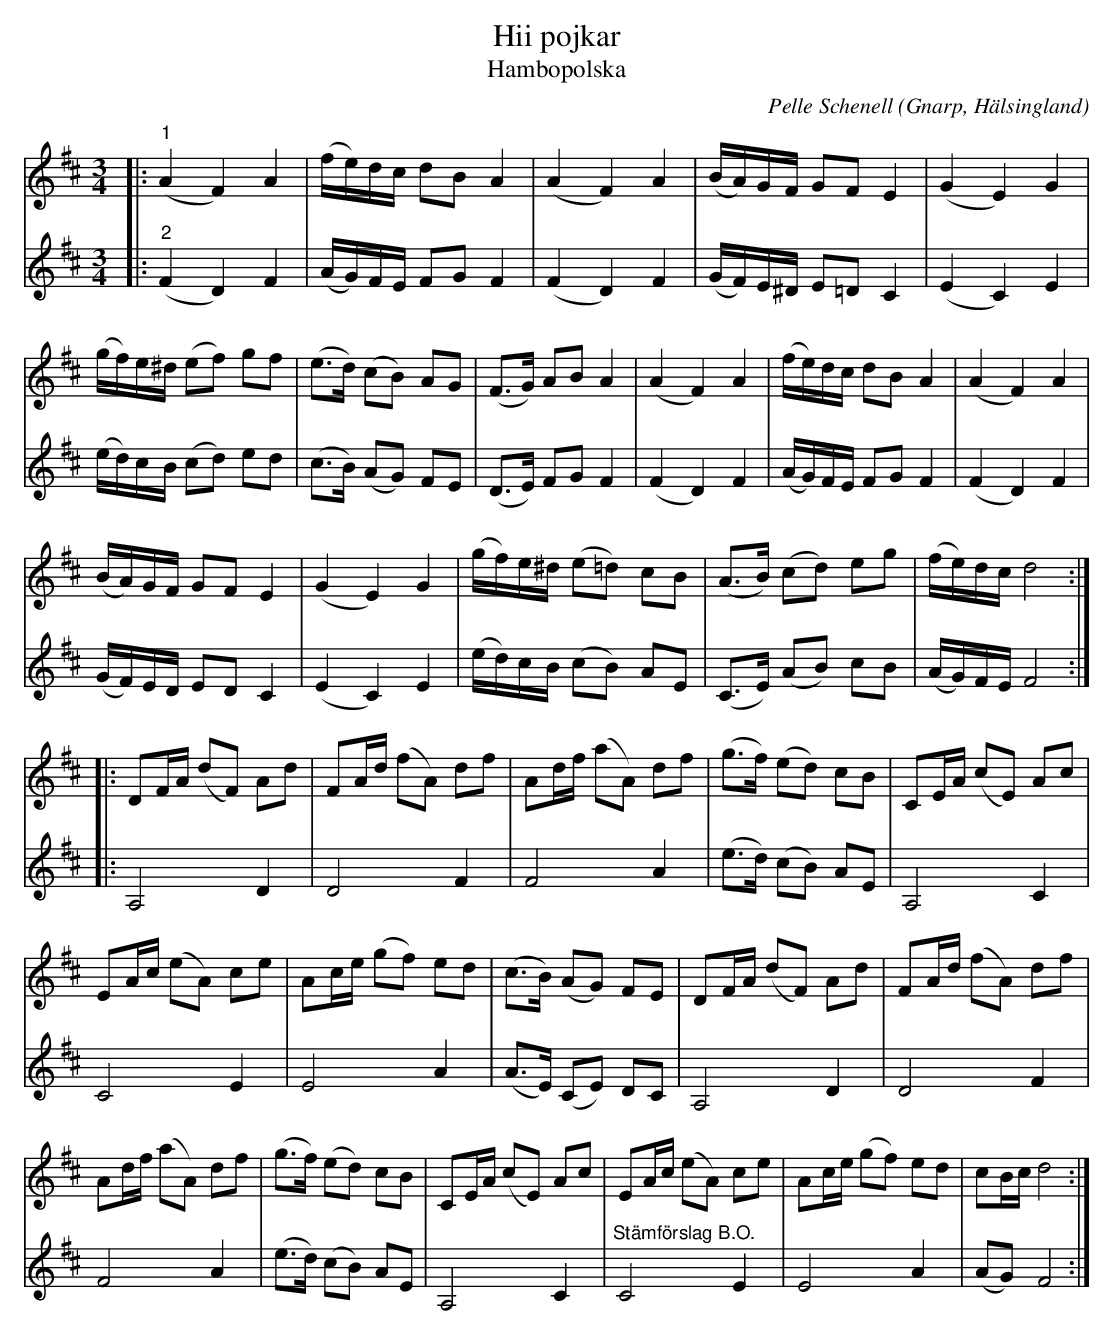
X:1
T:Hii pojkar
T:Hambopolska
C:Pelle Schenell
O:Gnarp, Hälsingland
L:1/8
M:3/4
K:D
V:1
|:"^1" (A2 F2) A2 | (f/e/)d/c/ dB A2 | (A2 F2) A2 | (B/A/)G/F/ GF E2 | (G2 E2) G2 |
(g/f/)e/^d/ (ef) gf | (e>d) (cB) AG | (F>G) AB A2 | (A2 F2) A2 | (f/e/)d/c/ dB A2 | (A2 F2) A2 |
(B/A/)G/F/ GF E2 | (G2 E2) G2 | (g/f/)e/^d/ (e=d) cB | (A>B) (cd) eg | (f/e/)d/c/ d4 ::
DF/A/ (dF) Ad | FA/d/ (fA) df | Ad/f/ (aA) df | (g>f) (ed) cB | CE/A/ (cE) Ac |
EA/c/ (eA) ce | Ac/e/ (gf) ed | (c>B) (AG) FE | DF/A/ (dF) Ad | FA/d/ (fA) df |
Ad/f/ (aA) df | (g>f) (ed) cB | CE/A/ (cE) Ac | EA/c/ (eA) ce | Ac/e/ (gf) ed | cB/c/ d4 :|
V:2
|:"^2" (F2 D2) F2 | (A/G/)F/E/ FG F2 | (F2 D2) F2 | (G/F/)E/^D/ E=D C2 | (E2 C2) E2 |
(e/d/)c/B/ (cd) ed | (c>B) (AG) FE | (D>E) FG F2 | (F2 D2) F2 | (A/G/)F/E/ FG F2 | (F2 D2) F2 |
(G/F/)E/D/ ED C2 | (E2 C2) E2 | (e/d/)c/B/ (cB) AE | (C>E) (AB) cB | (A/G/)F/E/ F4 ::
A,4 D2 | D4 F2 | F4 A2 | (e>d) (cB) AE | A,4 C2 | C4 E2 | E4 A2 | (A>E) (CE) DC |
A,4 D2 | D4 F2 | F4 A2 | (e>d) (cB) AE | A,4 C2 | "^Stämförslag B.O." C4 E2 | E4 A2 | (AG) F4 :|
